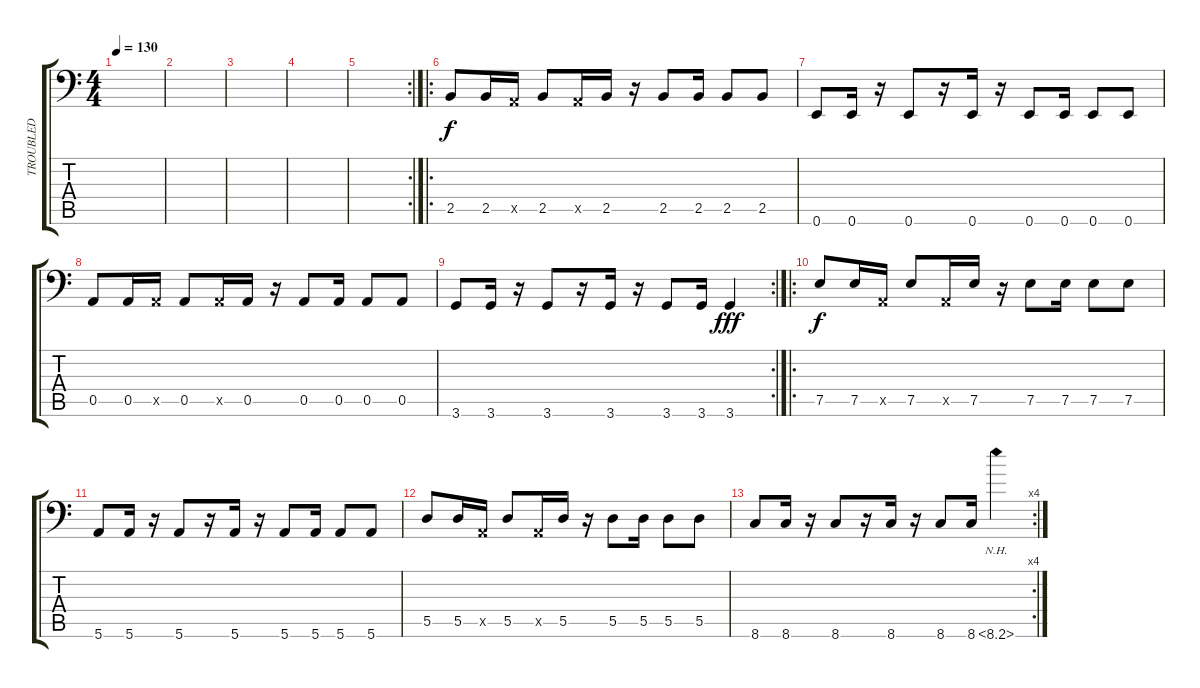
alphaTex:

\track ("TROUBLED" "TROUBLED") {instrument electricbassfinger}
\staff {score tabs}
\tuning (E3 B2 G2 D2 A1 E1) {hide}
\ts (4 4)
\tempo 130
\clef f4
\ks c
|
|
|
|
\rc 2
|
\ro
2.5.8{dy f} 2.5.16 0.5{x}.16 2.5.8 0.5{x}.16 2.5.16 r.16 2.5.8 2.5.16 2.5.8 2.5.8 |
0.6.8 0.6.16 r.16 0.6.8 r.16 0.6.16 r.16 0.6.8 0.6.16 0.6.8 0.6.8 |
0.5.8 0.5.16 0.5{x}.16 0.5.8 0.5{x}.16 0.5.16 r.16 0.5.8 0.5.16 0.5.8 0.5.8 |
\rc 2
3.6.8 3.6.16 r.16 3.6.8 r.16 3.6.16 r.16 3.6.8 3.6.16 3.6.4{dy fff} |
\ro
7.5.8{dy f} 7.5.16 0.5{x}.16 7.5.8 0.5{x}.16 7.5.16 r.16 7.5.8 7.5.16 7.5.8 7.5.8 |
5.6.8 5.6.16 r.16 5.6.8 r.16 5.6.16 r.16 5.6.8 5.6.16 5.6.8 5.6.8 |
5.5.8 5.5.16 0.5{x}.16 5.5.8 0.5{x}.16 5.5.16 r.16 5.5.8 5.5.16 5.5.8 5.5.8 |
\rc 4
8.6.8 8.6.16 r.16 8.6.8 r.16 8.6.16 r.16 8.6.8 8.6.16 8.6{nh}.4
